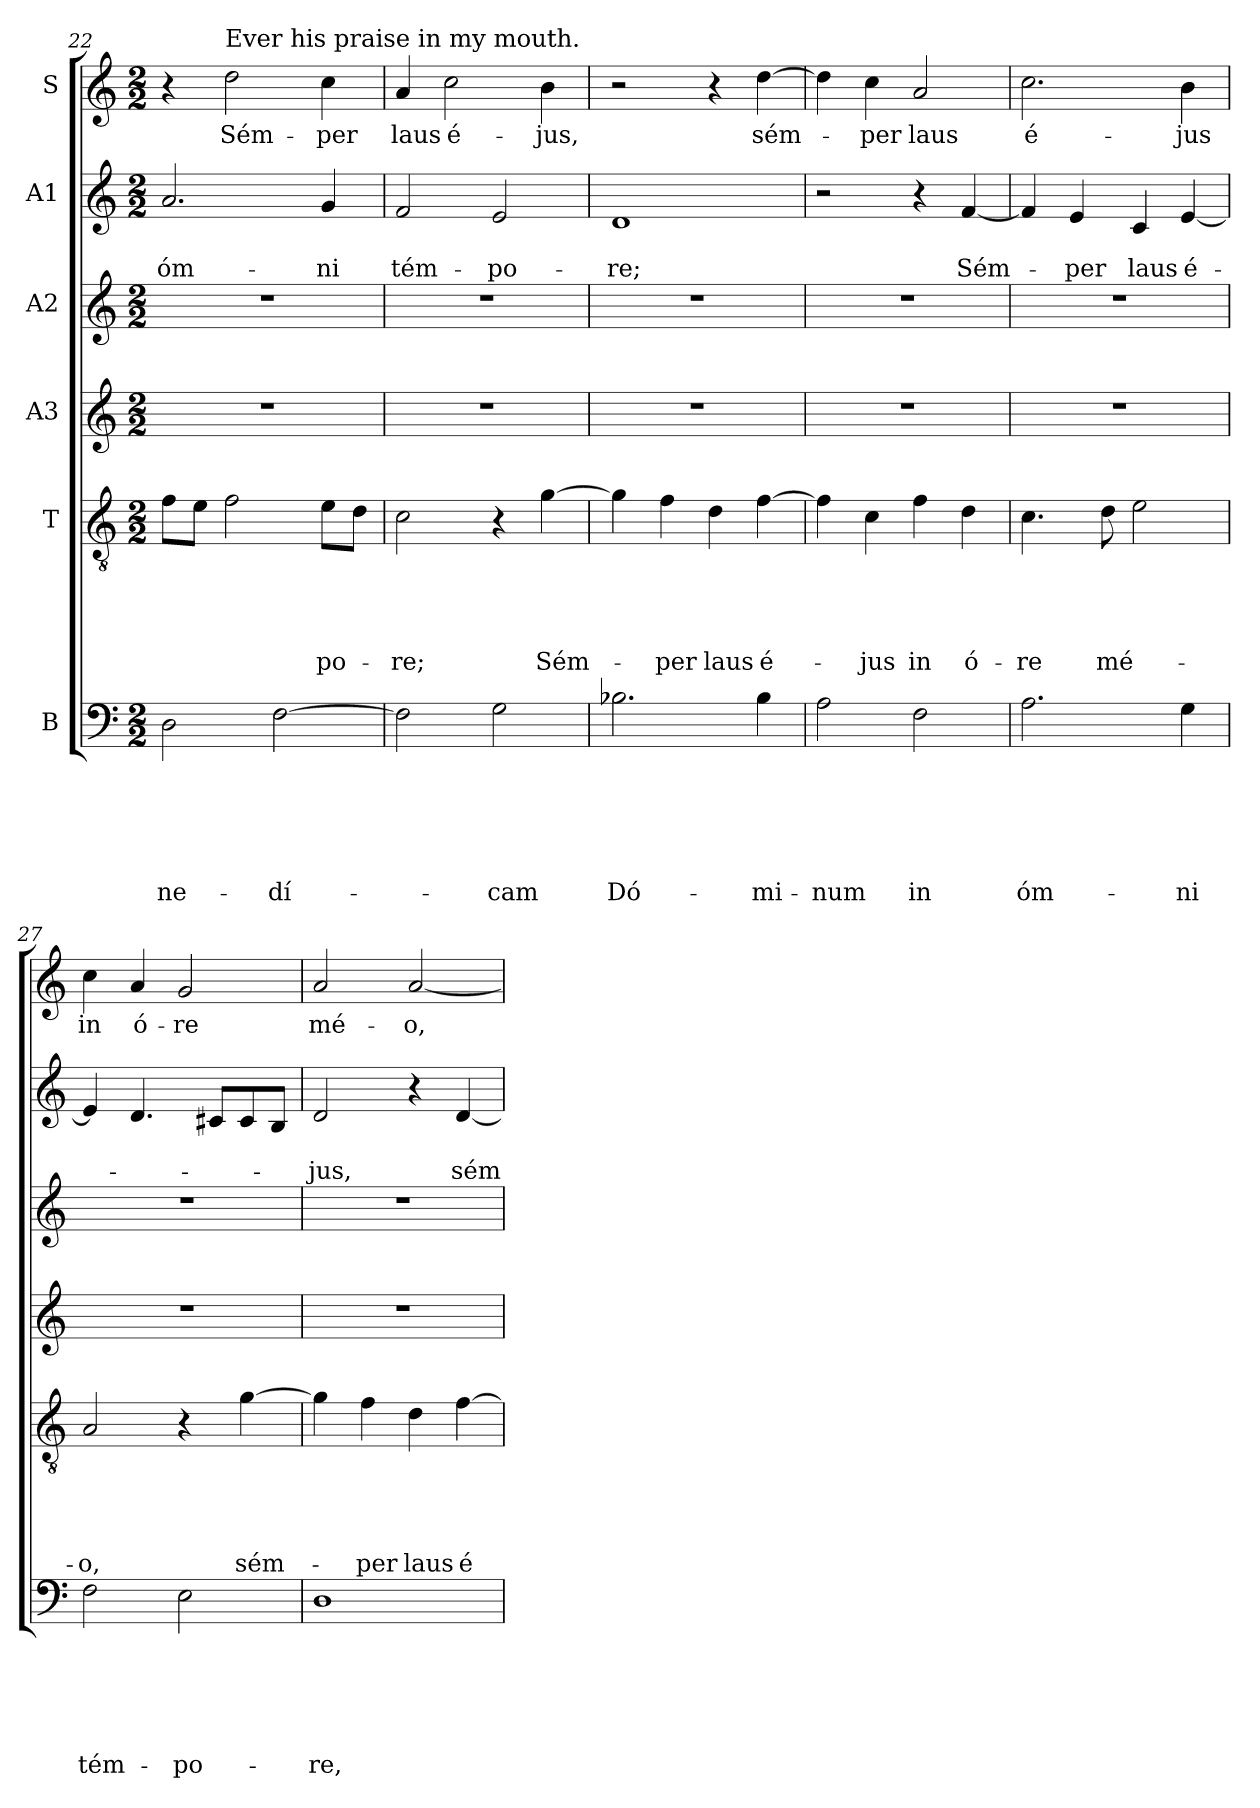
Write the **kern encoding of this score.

**kern	**text	**text	**text	**text	**text	**text	**kern	**text	**text	**text	**text	**text	**kern	**kern	**kern	**text	**text	**kern	**text
*part6	*part6	*part6	*part6	*part6	*part6	*part6	*part5	*part5	*part5	*part5	*part5	*part5	*part4	*part3	*part2	*part2	*part2	*part1	*part1
*staff6	*staff6	*staff6	*staff6	*staff6	*staff6	*staff6	*staff5	*staff5	*staff5	*staff5	*staff5	*staff5	*staff4	*staff3	*staff2	*staff2	*staff2	*staff1	*staff1
*I"B	*	*	*	*	*	*	*I"T	*	*	*	*	*	*I"A3	*I"A2	*I"A1	*	*	*I"S	*
*clefF4	*	*	*	*	*	*	*clefGv2	*	*	*	*	*	*clefG2	*clefG2	*clefG2	*	*	*clefG2	*
*k[]	*	*	*	*	*	*	*k[]	*	*	*	*	*	*k[]	*k[]	*k[]	*	*	*k[]	*
*C:	*	*	*	*	*	*	*C:	*	*	*	*	*	*C:	*C:	*C:	*	*	*C:	*
*M2/2	*	*	*	*	*	*	*M2/2	*	*	*	*	*	*M2/2	*M2/2	*M2/2	*	*	*M2/2	*
=22	=22	=22	=22	=22	=22	=22	=22	=22	=22	=22	=22	=22	=22	=22	=22	=22	=22	=22	=22
!	!	!	!	!	!	!LO:LY:b	!	!	!	!	!	!	!	!	!	!	!LO:LY:b	!	!
2D\	.	.	.	.	.	-ne-	8f\L	.	.	.	.	.	1r	1r	2.a/	.	óm-	4r	.
.	.	.	.	.	.	.	8e\J	.	.	.	.	.	.	.	.	.	.	.	.
!	!	!	!	!	!	!	!	!	!	!	!	!	!	!	!	!	!	!LO:TX:a:t=Ever his praise in my mouth.	!
!	!	!	!	!	!	!	!	!	!	!	!	!	!	!	!	!	!	!	!LO:LY:b
.	.	.	.	.	.	.	2f\	.	.	.	.	.	.	.	.	.	.	2dd\	Sém-
!	!	!	!	!	!	!LO:LY:b	!	!	!	!	!	!	!	!	!	!	!	!	!
[2F\	.	.	.	.	.	-dí-	.	.	.	.	.	.	.	.	.	.	.	.	.
!	!	!	!	!	!	!	!	!	!	!	!	!LO:LY:b	!	!	!	!	!LO:LY:b	!	!LO:LY:b
.	.	.	.	.	.	.	8e\L	.	.	.	.	-po-	.	.	4g/	.	-ni	4cc\	-per
.	.	.	.	.	.	.	8d\J	.	.	.	.	.	.	.	.	.	.	.	.
=23	=23	=23	=23	=23	=23	=23	=23	=23	=23	=23	=23	=23	=23	=23	=23	=23	=23	=23	=23
!	!	!	!	!	!	!	!	!	!	!	!	!LO:LY:b	!	!	!	!	!LO:LY:b	!	!LO:LY:b
2F\]	.	.	.	.	.	.	2c\	.	.	.	.	-re;	1r	1r	2f/	.	tém-	4a/	laus
!	!	!	!	!	!	!	!	!	!	!	!	!	!	!	!	!	!	!	!LO:LY:b
.	.	.	.	.	.	.	.	.	.	.	.	.	.	.	.	.	.	2cc\	é-
!	!	!	!	!	!	!LO:LY:b	!	!	!	!	!	!	!	!	!	!	!LO:LY:b	!	!
2G\	.	.	.	.	.	-cam	4r	.	.	.	.	.	.	.	2e/	.	-po-	.	.
!	!	!	!	!	!	!	!	!	!	!	!	!LO:LY:b	!	!	!	!	!	!	!LO:LY:b
.	.	.	.	.	.	.	[4g\	.	.	.	.	Sém-	.	.	.	.	.	4b\	-jus,
=24	=24	=24	=24	=24	=24	=24	=24	=24	=24	=24	=24	=24	=24	=24	=24	=24	=24	=24	=24
!	!	!	!	!	!	!LO:LY:b	!	!	!	!	!	!	!	!	!	!	!LO:LY:b	!	!
2.B-X\	.	.	.	.	.	Dó-	4g\]	.	.	.	.	.	1r	1r	1d	.	-re;	2r	.
!	!	!	!	!	!	!	!	!	!	!	!	!LO:LY:b	!	!	!	!	!	!	!
.	.	.	.	.	.	.	4f\	.	.	.	.	-per	.	.	.	.	.	.	.
!	!	!	!	!	!	!	!	!	!	!	!	!LO:LY:b	!	!	!	!	!	!	!
.	.	.	.	.	.	.	4d\	.	.	.	.	laus	.	.	.	.	.	4r	.
!	!	!	!	!	!	!LO:LY:b	!	!	!	!	!	!LO:LY:b	!	!	!	!	!	!	!LO:LY:b
4B-\	.	.	.	.	.	-mi-	[4f\	.	.	.	.	é-	.	.	.	.	.	[4dd\	sém-
=25	=25	=25	=25	=25	=25	=25	=25	=25	=25	=25	=25	=25	=25	=25	=25	=25	=25	=25	=25
!	!	!	!	!	!	!LO:LY:b	!	!	!	!	!	!	!	!	!	!	!	!	!
2A\	.	.	.	.	.	-num	4f\]	.	.	.	.	.	1r	1r	2r	.	.	4dd\]	.
!	!	!	!	!	!	!	!	!	!	!	!	!LO:LY:b	!	!	!	!	!	!	!LO:LY:b
.	.	.	.	.	.	.	4c\	.	.	.	.	-jus	.	.	.	.	.	4cc\	-per
!	!	!	!	!	!	!LO:LY:b	!	!	!	!	!	!LO:LY:b	!	!	!	!	!	!	!LO:LY:b
2F\	.	.	.	.	.	in	4f\	.	.	.	.	in	.	.	4r	.	.	2a/	laus
!	!	!	!	!	!	!	!	!	!	!	!	!LO:LY:b	!	!	!	!	!LO:LY:b	!	!
.	.	.	.	.	.	.	4d\	.	.	.	.	ó-	.	.	[4f/	.	Sém-	.	.
!!LO:PB:g=z
=26	=26	=26	=26	=26	=26	=26	=26	=26	=26	=26	=26	=26	=26	=26	=26	=26	=26	=26	=26
!	!	!	!	!	!	!LO:LY:b	!	!	!	!	!	!LO:LY:b	!	!	!	!	!	!	!LO:LY:b
2.A\	.	.	.	.	.	óm-	4.c\	.	.	.	.	-re	1r	1r	4f/]	.	.	2.cc\	é-
!	!	!	!	!	!	!	!	!	!	!	!	!	!	!	!	!	!LO:LY:b	!	!
.	.	.	.	.	.	.	.	.	.	.	.	.	.	.	4e/	.	-per	.	.
!	!	!	!	!	!	!	!	!	!	!	!	!LO:LY:b	!	!	!	!	!	!	!
.	.	.	.	.	.	.	8d\	.	.	.	.	mé-	.	.	.	.	.	.	.
!	!	!	!	!	!	!	!	!	!	!	!	!	!	!	!	!	!LO:LY:b	!	!
.	.	.	.	.	.	.	2e\	.	.	.	.	.	.	.	4c/	.	laus	.	.
!	!	!	!	!	!	!LO:LY:b	!	!	!	!	!	!	!	!	!	!	!LO:LY:b	!	!LO:LY:b
4G\	.	.	.	.	.	-ni	.	.	.	.	.	.	.	.	[4e/	.	é-	4b\	-jus
=27	=27	=27	=27	=27	=27	=27	=27	=27	=27	=27	=27	=27	=27	=27	=27	=27	=27	=27	=27
!	!	!	!	!	!	!LO:LY:b	!	!	!	!	!	!LO:LY:b	!	!	!	!	!	!	!LO:LY:b
2F\	.	.	.	.	.	tém-	2A/	.	.	.	.	-o,	1r	1r	4e/]	.	.	4cc\	in
!	!	!	!	!	!	!	!	!	!	!	!	!	!	!	!	!	!	!	!LO:LY:b
.	.	.	.	.	.	.	.	.	.	.	.	.	.	.	4.d/	.	.	4a/	ó-
!	!	!	!	!	!	!LO:LY:b	!	!	!	!	!	!	!	!	!	!	!	!	!LO:LY:b
2E\	.	.	.	.	.	-po-	4r	.	.	.	.	.	.	.	.	.	.	2g/	-re
.	.	.	.	.	.	.	.	.	.	.	.	.	.	.	8c#i/L	.	.	.	.
!	!	!	!	!	!	!	!	!	!	!	!	!LO:LY:b	!	!	!	!	!	!	!
.	.	.	.	.	.	.	[4g\	.	.	.	.	sém-	.	.	8c#i/	.	.	.	.
.	.	.	.	.	.	.	.	.	.	.	.	.	.	.	8B/J	.	.	.	.
=28	=28	=28	=28	=28	=28	=28	=28	=28	=28	=28	=28	=28	=28	=28	=28	=28	=28	=28	=28
!	!	!	!	!	!	!LO:LY:b	!	!	!	!	!	!	!	!	!	!	!LO:LY:b	!	!LO:LY:b
1D	.	.	.	.	.	-re,	4g\]	.	.	.	.	.	1r	1r	2d/	.	-jus,	2a/	mé-
!	!	!	!	!	!	!	!	!	!	!	!	!LO:LY:b	!	!	!	!	!	!	!
.	.	.	.	.	.	.	4f\	.	.	.	.	-per	.	.	.	.	.	.	.
!	!	!	!	!	!	!	!	!	!	!	!	!LO:LY:b	!	!	!	!	!	!	!LO:LY:b
.	.	.	.	.	.	.	4d\	.	.	.	.	laus	.	.	4r	.	.	[2a/	-o,
!	!	!	!	!	!	!	!	!	!	!	!	!LO:LY:b	!	!	!	!	!LO:LY:b	!	!
.	.	.	.	.	.	.	[4f\	.	.	.	.	é-	.	.	[4d/	.	sém-	.	.
=	=	=	=	=	=	=	=	=	=	=	=	=	=	=	=	=	=	=	=
*-	*-	*-	*-	*-	*-	*-	*-	*-	*-	*-	*-	*-	*-	*-	*-	*-	*-	*-	*-
